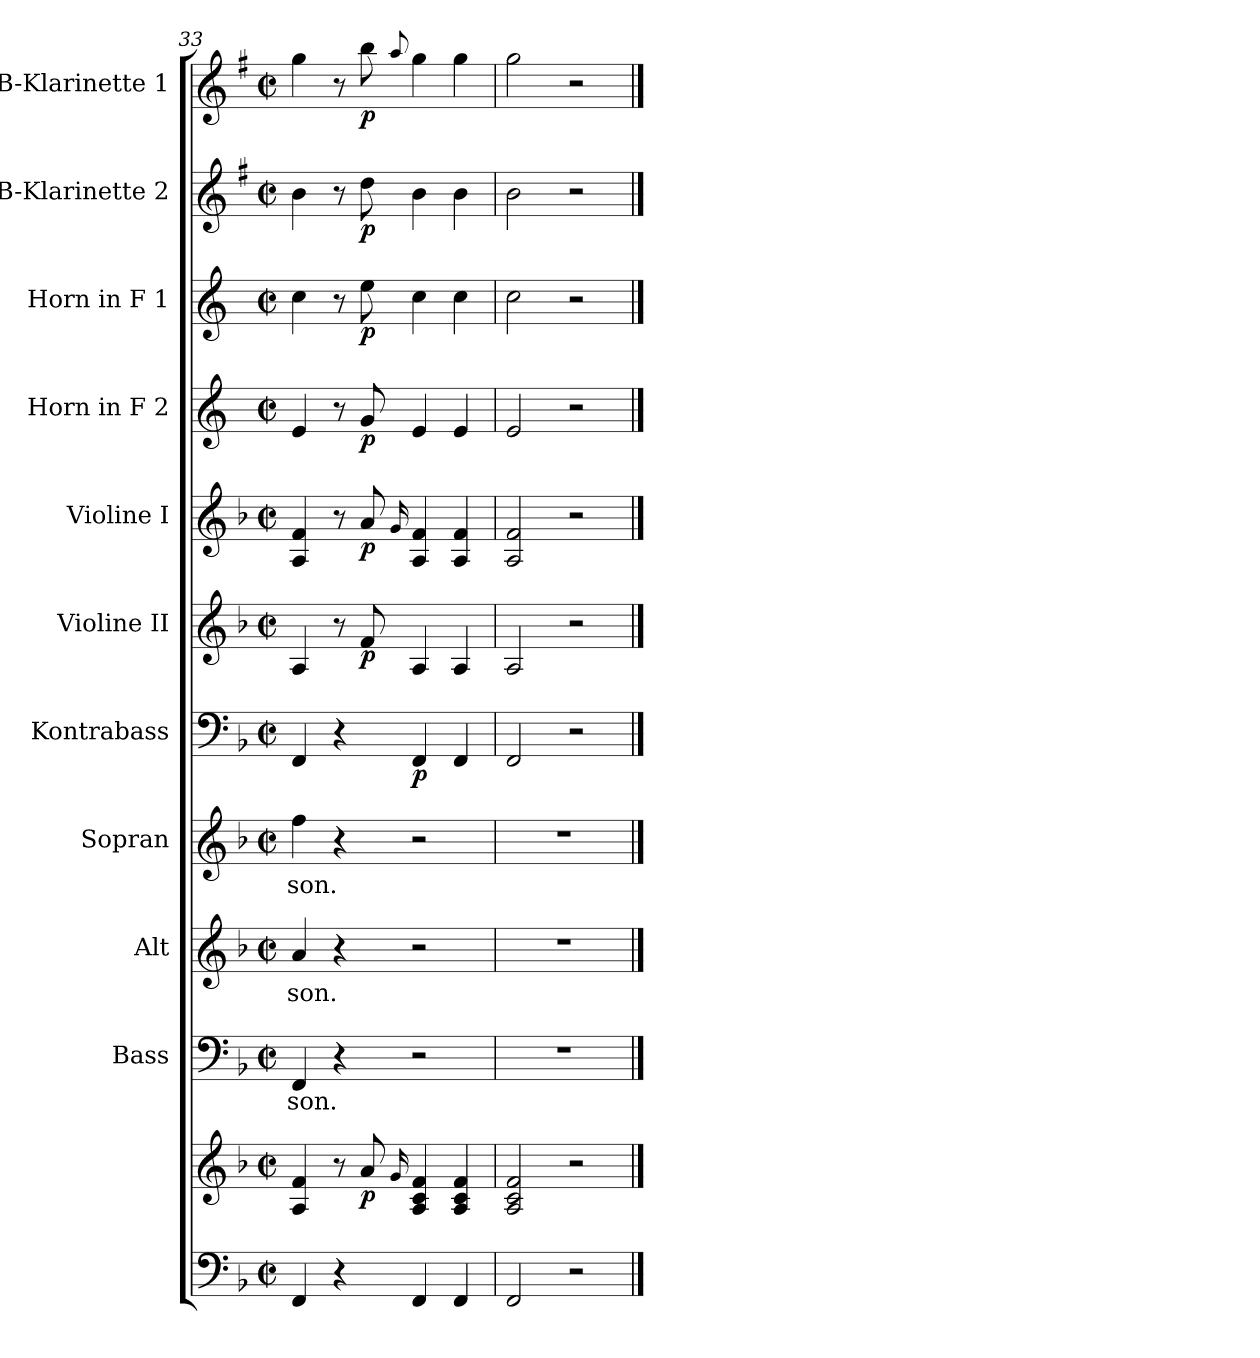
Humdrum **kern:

**kern	**kern	**dynam	**kern	**text	**kern	**text	**kern	**text	**kern	**dynam	**kern	**dynam	**kern	**dynam	**kern	**dynam	**kern	**dynam	**kern	**dynam	**kern	**dynam
*part11	*part11	*part11	*part10	*part10	*part9	*part9	*part8	*part8	*part7	*part7	*part6	*part6	*part5	*part5	*part4	*part4	*part3	*part3	*part2	*part2	*part1	*part1
*staff12	*staff11	*staff11/12	*staff10	*staff10	*staff9	*staff9	*staff8	*staff8	*staff7	*staff7	*staff6	*staff6	*staff5	*staff5	*staff4	*staff4	*staff3	*staff3	*staff2	*staff2	*staff1	*staff1
*	*	*	*I"Bass	*	*I"Alt	*	*I"Sopran	*	*I"Kontrabass	*	*I"Violine II	*	*I"Violine I	*	*I"Horn in F 2	*	*I"Horn in F 1	*	*I"B-Klarinette 2	*	*I"B-Klarinette 1	*
*	*	*	*I'B.	*	*I'A.	*	*I'S.	*	*I'Kb.	*	*I'Vl. II	*	*I'Vl. I	*	*	*	*	*	*I'B Kl. 2	*	*I'B Kl. 1	*
*clefF4	*clefG2	*	*clefF4	*	*clefG2	*	*clefG2	*	*clefF4	*	*clefG2	*	*clefG2	*	*clefG2	*	*clefG2	*	*clefG2	*	*clefG2	*
*	*	*	*	*	*	*	*	*	*ITrd7c12	*	*	*	*	*	*ITrd4c7	*	*ITrd4c7	*	*ITrd1c2	*	*ITrd1c2	*
*k[b-]	*k[b-]	*	*k[b-]	*	*k[b-]	*	*k[b-]	*	*k[b-]	*	*k[b-]	*	*k[b-]	*	*k[b-]	*	*k[b-]	*	*k[b-]	*	*k[b-]	*
*F:	*F:	*	*F:	*	*F:	*	*F:	*	*F:	*	*F:	*	*F:	*	*F:	*	*F:	*	*F:	*	*F:	*
*M2/2	*M2/2	*	*M2/2	*	*M2/2	*	*M2/2	*	*M2/2	*	*M2/2	*	*M2/2	*	*M2/2	*	*M2/2	*	*M2/2	*	*M2/2	*
*met(c|)	*met(c|)	*	*met(c|)	*	*met(c|)	*	*met(c|)	*	*met(c|)	*	*met(c|)	*	*met(c|)	*	*met(c|)	*	*met(c|)	*	*met(c|)	*	*met(c|)	*
=33	=33	=33	=33	=33	=33	=33	=33	=33	=33	=33	=33	=33	=33	=33	=33	=33	=33	=33	=33	=33	=33	=33
!	!	!	!	!LO:LY:b	!	!LO:LY:b	!	!LO:LY:b	!	!	!	!	!	!	!	!	!	!	!	!	!	!
4FF/	4A/ 4f/	.	4FF/	-son.	4a/	-son.	4ff\	-son.	4FFF/	.	4A/	.	4A/ 4f/	.	4A/	.	4f\	.	4a\	.	4ff\	.
4r	8r	.	4r	.	4r	.	4r	.	4r	.	8r	.	8r	.	8r	.	8r	.	8r	.	8r	.
!	!	!LO:DY:b	!	!	!	!	!	!	!	!	!	!LO:DY:b	!	!LO:DY:b	!	!LO:DY:b	!	!LO:DY:b	!	!LO:DY:b	!	!LO:DY:b
.	8a/	p	.	.	.	.	.	.	.	.	8f/	p	8a/	p	8c/	p	8a\	p	8cc\	p	8aa\	p
.	16qqg/	.	.	.	.	.	.	.	.	.	.	.	16qqg/	.	.	.	.	.	.	.	8qqgg/	.
!	!	!	!	!	!	!	!	!	!	!LO:DY:b	!	!	!	!	!	!	!	!	!	!	!	!
4FF/	4A/ 4c/ 4f/	.	2r	.	2r	.	2r	.	4FFF/	p	4A/	.	4A/ 4f/	.	4A/	.	4f\	.	4a\	.	4ff\	.
4FF/	4A/ 4c/ 4f/	.	.	.	.	.	.	.	4FFF/	.	4A/	.	4A/ 4f/	.	4A/	.	4f\	.	4a\	.	4ff\	.
=34	=34	=34	=34	=34	=34	=34	=34	=34	=34	=34	=34	=34	=34	=34	=34	=34	=34	=34	=34	=34	=34	=34
2FF/	2A/ 2c/ 2f/	.	1r	.	1r	.	1r	.	2FFF/	.	2A/	.	2A/ 2f/	.	2A/	.	2f\	.	2a\	.	2ff\	.
2r	2r	.	.	.	.	.	.	.	2r	.	2r	.	2r	.	2r	.	2r	.	2r	.	2r	.
==	==	==	==	==	==	==	==	==	==	==	==	==	==	==	==	==	==	==	==	==	==	==
*-	*-	*-	*-	*-	*-	*-	*-	*-	*-	*-	*-	*-	*-	*-	*-	*-	*-	*-	*-	*-	*-	*-
